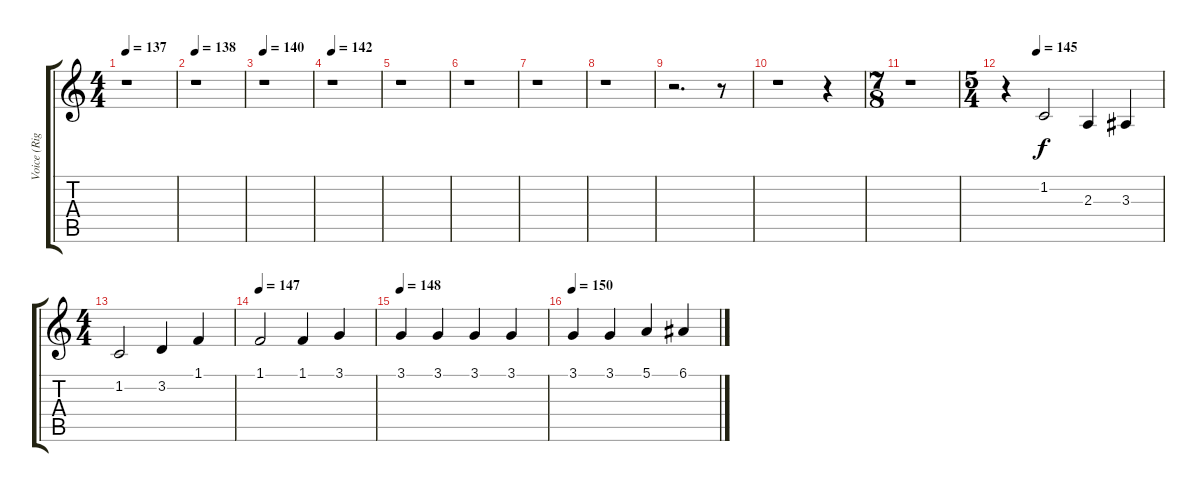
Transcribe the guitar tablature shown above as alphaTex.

\track ("Voice (Right)" "Voice (Rig") {instrument flute}
\staff {score tabs}
\tuning (E4 B3 G3 D3 A2 E2) {hide}
\ts (4 4)
\tempo 137
\clef g2
\ks c
r.1{dy f} |
\tempo 138
r.1 |
\tempo 140
r.1 |
\tempo 142
r.1 |
r.1 |
r.1 |
r.1 |
r.1 |
r.2{d} r.8 |
r.1 r.4 |
\ts (7 8)
r.1 |
\ts (5 4)
\tempo (145 0.2)
r.4 1.2.2{volume 10} 2.3.4 3.3.4 |
\ts (4 4)
1.2.2 3.2.4 1.1.4 |
\tempo 147
1.1.2 1.1.4 3.1.4 |
\tempo 148
3.1.4 3.1.4 3.1.4 3.1.4 |
\tempo 150
3.1.4 3.1.4 5.1.4 6.1.4
